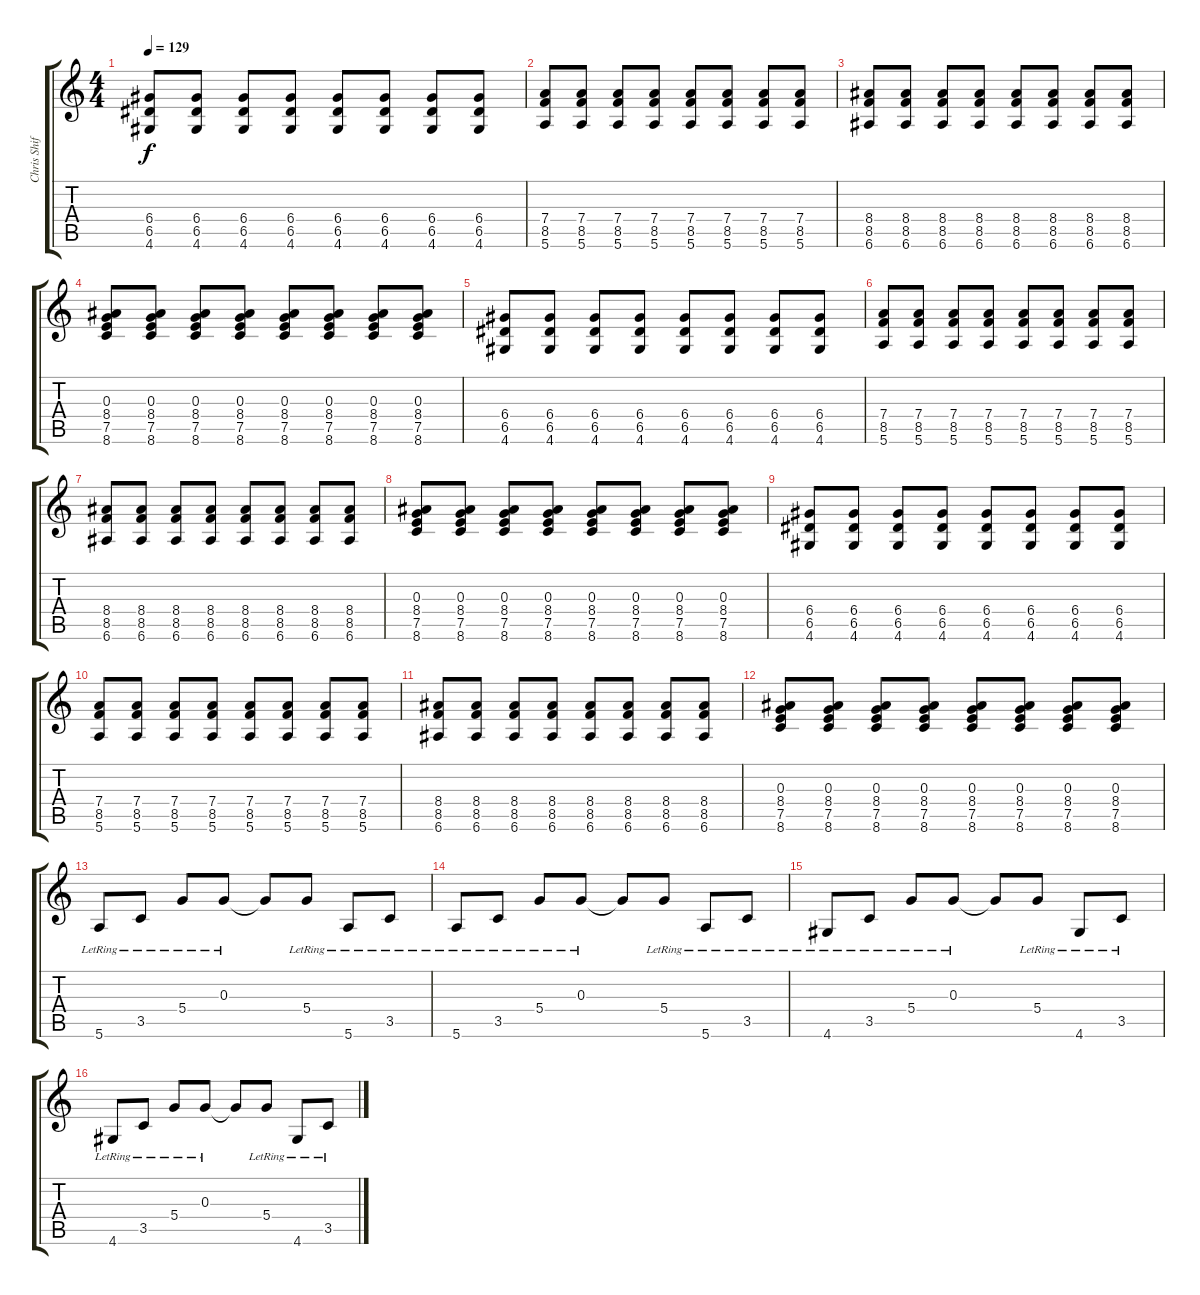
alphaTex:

\track ("Chris Shifflet" "Chris Shif") {instrument overdrivenguitar}
\staff {score tabs}
\tuning (E4 B3 G3 D3 A2 E2) {hide}
\ts (4 4)
\tempo 129
\clef g2
\ks c
(6.4 6.5 4.6).8{dy f} (6.4 6.5 4.6).8 (6.4 6.5 4.6).8 (6.4 6.5 4.6).8 (6.4 6.5 4.6).8 (6.4 6.5 4.6).8 (6.4 6.5 4.6).8 (6.4 6.5 4.6).8 |
(7.4 8.5 5.6).8 (7.4 8.5 5.6).8 (7.4 8.5 5.6).8 (7.4 8.5 5.6).8 (7.4 8.5 5.6).8 (7.4 8.5 5.6).8 (7.4 8.5 5.6).8 (7.4 8.5 5.6).8 |
(8.4 8.5 6.6).8 (8.4 8.5 6.6).8 (8.4 8.5 6.6).8 (8.4 8.5 6.6).8 (8.4 8.5 6.6).8 (8.4 8.5 6.6).8 (8.4 8.5 6.6).8 (8.4 8.5 6.6).8 |
(0.3 8.4 7.5 8.6).8 (0.3 8.4 7.5 8.6).8 (0.3 8.4 7.5 8.6).8 (0.3 8.4 7.5 8.6).8 (0.3 8.4 7.5 8.6).8 (0.3 8.4 7.5 8.6).8 (0.3 8.4 7.5 8.6).8 (0.3 8.4 7.5 8.6).8 |
(6.4 6.5 4.6).8 (6.4 6.5 4.6).8 (6.4 6.5 4.6).8 (6.4 6.5 4.6).8 (6.4 6.5 4.6).8 (6.4 6.5 4.6).8 (6.4 6.5 4.6).8 (6.4 6.5 4.6).8 |
(7.4 8.5 5.6).8 (7.4 8.5 5.6).8 (7.4 8.5 5.6).8 (7.4 8.5 5.6).8 (7.4 8.5 5.6).8 (7.4 8.5 5.6).8 (7.4 8.5 5.6).8 (7.4 8.5 5.6).8 |
(8.4 8.5 6.6).8 (8.4 8.5 6.6).8 (8.4 8.5 6.6).8 (8.4 8.5 6.6).8 (8.4 8.5 6.6).8 (8.4 8.5 6.6).8 (8.4 8.5 6.6).8 (8.4 8.5 6.6).8 |
(0.3 8.4 7.5 8.6).8 (0.3 8.4 7.5 8.6).8 (0.3 8.4 7.5 8.6).8 (0.3 8.4 7.5 8.6).8 (0.3 8.4 7.5 8.6).8 (0.3 8.4 7.5 8.6).8 (0.3 8.4 7.5 8.6).8 (0.3 8.4 7.5 8.6).8 |
(6.4 6.5 4.6).8 (6.4 6.5 4.6).8 (6.4 6.5 4.6).8 (6.4 6.5 4.6).8 (6.4 6.5 4.6).8 (6.4 6.5 4.6).8 (6.4 6.5 4.6).8 (6.4 6.5 4.6).8 |
(7.4 8.5 5.6).8 (7.4 8.5 5.6).8 (7.4 8.5 5.6).8 (7.4 8.5 5.6).8 (7.4 8.5 5.6).8 (7.4 8.5 5.6).8 (7.4 8.5 5.6).8 (7.4 8.5 5.6).8 |
(8.4 8.5 6.6).8 (8.4 8.5 6.6).8 (8.4 8.5 6.6).8 (8.4 8.5 6.6).8 (8.4 8.5 6.6).8 (8.4 8.5 6.6).8 (8.4 8.5 6.6).8 (8.4 8.5 6.6).8 |
(0.3 8.4 7.5 8.6).8 (0.3 8.4 7.5 8.6).8 (0.3 8.4 7.5 8.6).8 (0.3 8.4 7.5 8.6).8 (0.3 8.4 7.5 8.6).8 (0.3 8.4 7.5 8.6).8 (0.3 8.4 7.5 8.6).8 (0.3 8.4 7.5 8.6).8 |
5.6{lr}.8{instrument overdrivenguitar} 3.5{lr}.8 5.4{lr}.8 0.3{lr}.8 0.3{t}.8 5.4{lr}.8 5.6{lr}.8 3.5{lr}.8 |
5.6{lr}.8 3.5{lr}.8 5.4{lr}.8 0.3{lr}.8 0.3{t}.8 5.4{lr}.8 5.6{lr}.8 3.5{lr}.8 |
4.6{lr}.8 3.5{lr}.8 5.4{lr}.8 0.3{lr}.8 0.3{t}.8 5.4{lr}.8 4.6{lr}.8 3.5{lr}.8 |
4.6{lr}.8 3.5{lr}.8 5.4{lr}.8 0.3{lr}.8 0.3{t}.8 5.4{lr}.8 4.6{lr}.8 3.5{lr}.8
